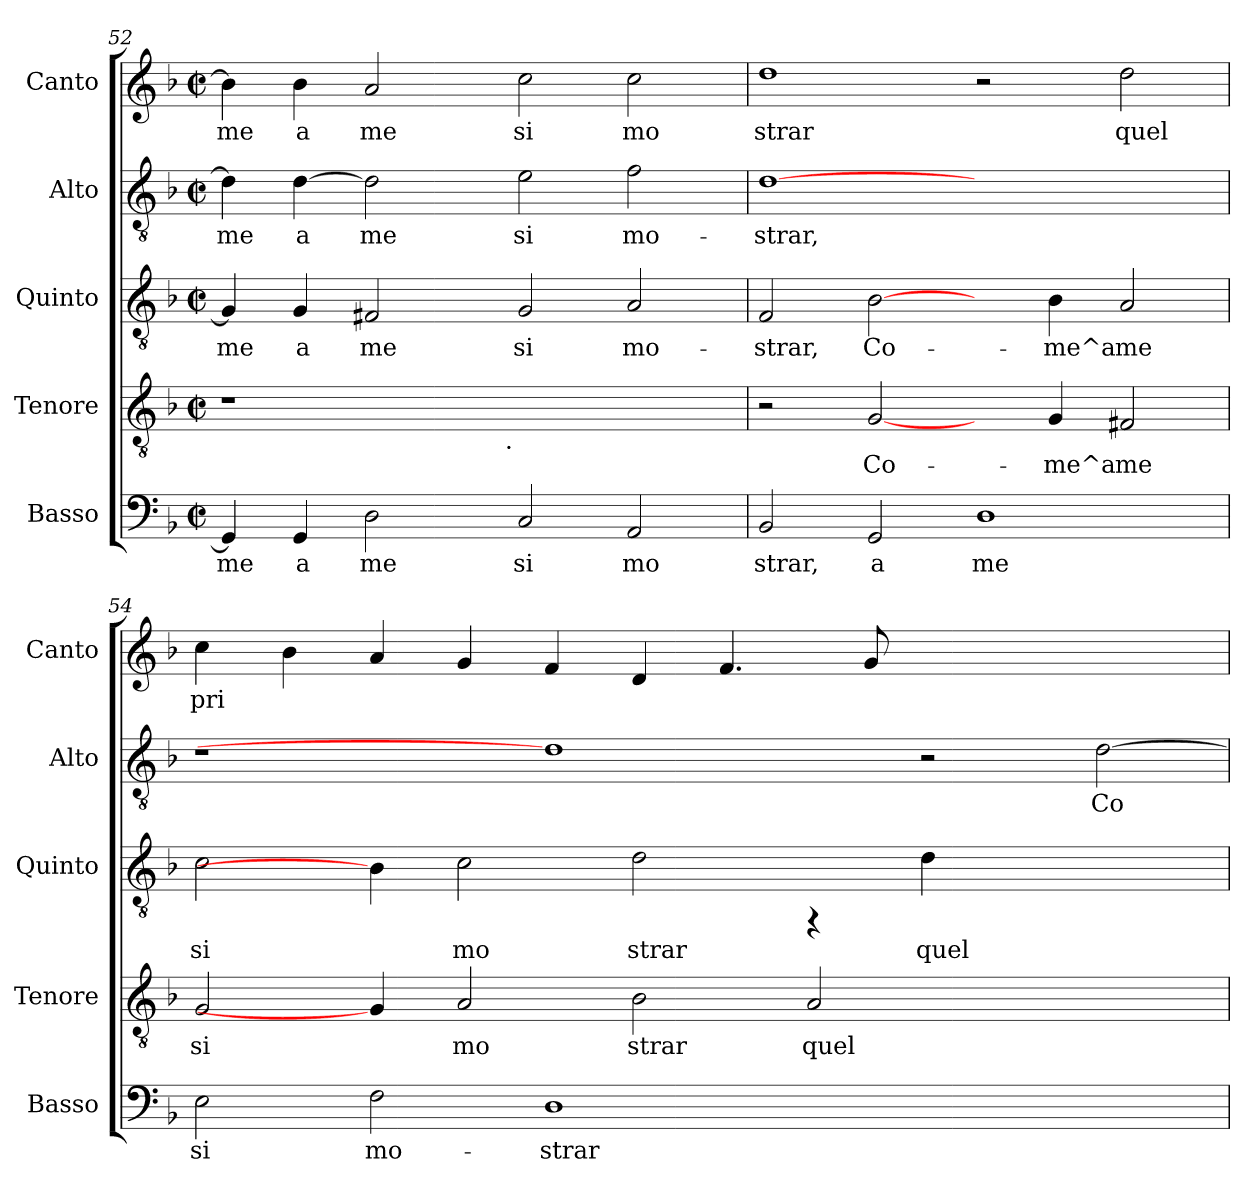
**kern	**text	**kern	**text	**kern	**text	**kern	**text	**kern	**text
*part5	*part5	*part4	*part4	*part3	*part3	*part2	*part2	*part1	*part1
*staff5	*staff5	*staff4	*staff4	*staff3	*staff3	*staff2	*staff2	*staff1	*staff1
*I"Basso	*	*I"Tenore	*	*I"Quinto	*	*I"Alto	*	*I"Canto	*
*I'Basso	*	*I'Tenore	*	*I'Quinto	*	*I'Alto	*	*I'Canto	*
*clefF4	*	*clefGv2	*	*clefGv2	*	*clefGv2	*	*clefG2	*
*k[b-]	*	*k[b-]	*	*k[b-]	*	*k[b-]	*	*k[b-]	*
*F:	*	*F:	*	*F:	*	*F:	*	*F:	*
*M2/2	*	*M2/2	*	*M2/2	*	*M2/2	*	*M2/2	*
*met(c|)	*	*met(c|)	*	*met(c|)	*	*met(c|)	*	*met(c|)	*
=52	=52	=52	=52	=52	=52	=52	=52	=52	=52
!	!LO:LY:b:cj	!	!	!	!LO:LY:b:cj	!	!LO:LY:b:cj	!	!LO:LY:b:cj
*	*	*^	*	*	*	*	*	*	*
4GG/]	me	1r	2ryy	.	4G/]	-me	4d\]	-me	4b-\]	me
!	!LO:LY:b:cj	!	!	!	!	!LO:LY:b:cj	!	!LO:LY:b:cj	!	!LO:LY:b:cj
4GG/	a	.	.	.	4G/	a	[<4d\	a	4b-\	a
!	!LO:LY:b:cj	!	!	!	!	!LO:LY:b:cj	!	!LO:LY:b:cj	!	!LO:LY:b:cj
2D\	me	.	4ryy	.	2F#X/	me	2d\]	me	2a/	me
.	.	.	8...ryy	.	.	.	.	.	.	.
!	!	!	!LO:TX:b:t=.	!	!	!	!	!	!	!
.	.	.	1ryy	.	.	.	.	.	.	.
!	!LO:LY:b:cj	!	!	!	!	!LO:LY:b:cj	!	!LO:LY:b:cj	!	!LO:LY:b:cj
2C/	si	1ryy	.	.	2G/	si	2e\	si	2cc\	si
!	!LO:LY:b:cj	!	!	!	!	!LO:LY:b:cj	!	!LO:LY:b:cj	!	!LO:LY:b:cj
2AA/	mo	.	.	.	2A/	mo-	2f\	mo-	2cc\	mo
.	.	.	64ryy	.	.	.	.	.	.	.
=53	=53	=53	=53	=53	=53	=53	=53	=53	=53	=53
!	!LO:LY:b:cj	!	!	!	!	!LO:LY:b:cj	!	!LO:LY:b:cj	!	!LO:LY:b:cj
*	*	*v	*v	*	*	*	*	*	*	*
2BB-/	strar,	2r	.	2F/	-strar,	[1d	-strar,	1dd	strar
!	!LO:LY:b:cj	!	!LO:LY:b:cj	!	!LO:LY:b:cj	!	!	!	!
2GG/	a	[2G/	Co-	[2B-\	Co-	.	.	.	.
!	!LO:LY:b:cj	!	!	!	!	!	!	!	!
1D	me	4ryy	.	4ryy	.	1ryy	.	2r	.
!	!	!	!LO:LY:b:cj	!	!LO:LY:b:cj	!	!	!	!
.	.	4G/	-me^a	4B-\	-me^a	.	.	.	.
!	!	!	!LO:LY:b:cj	!	!LO:LY:b:cj	!	!	!	!LO:LY:b:cj
.	.	2F#X/	me	2A/	me	.	.	2dd\	quel
!!LO:LB:g=z
=54	=54	=54	=54	=54	=54	=54	=54	=54	=54
!	!LO:LY:b:cj	!	!LO:LY:b:cj	!	!LO:LY:b:cj	!	!	!	!LO:LY:b:cj
2E\	si	2G/	si	2c\	si	1r	.	4cc\	pri-
!	!	!	!	!	!	!	!	!	!LO:LY:b:cj
.	.	.	.	.	.	.	.	4b-\	--
!	!LO:LY:b:cj	!	!	!	!	!	!	!	!LO:LY:b:cj
2F\	mo-	4G/]	.	4B-\]	.	.	.	4a/	--
!	!	!	!LO:LY:b:cj	!	!LO:LY:b:cj	!	!	!	!LO:LY:b:cj
.	.	2A/	mo	2c\	mo	.	.	4g/	--
!	!LO:LY:b:cj	!	!	!	!	!	!	!	!LO:LY:b:cj
1D	-strar	.	.	.	.	1d]	.	4f/	--
!	!	!	!LO:LY:b:cj	!	!LO:LY:b:cj	!	!	!	!LO:LY:b:cj
.	.	2B-\	strar	2d\	strar	.	.	4d/	--
!	!	!	!	!	!	!	!	!	!LO:LY:b:cj
.	.	.	.	.	.	.	.	4.f/	--
!	!	!	!LO:LY:b:cj	!	!	!	!	!	!
.	.	2A/	quel	4rFF	.	.	.	.	.
!	!	!	!	!	!	!	!	!	!LO:LY:b:cj
.	.	.	.	.	.	.	.	8g/	--
!	!	!	!	!	!LO:LY:b:cj	!	!	!	!
1ryy	.	.	.	4d\	quel	2r	.	1ryy	.
.	.	2.ryy	.	2.ryy	.	.	.	.	.
!	!	!	!	!	!	!	!LO:LY:b:cj	!	!
.	.	.	.	.	.	[>2d\	Co	.	.
=	=	=	=	=	=	=	=	=	=
*-	*-	*-	*-	*-	*-	*-	*-	*-	*-
